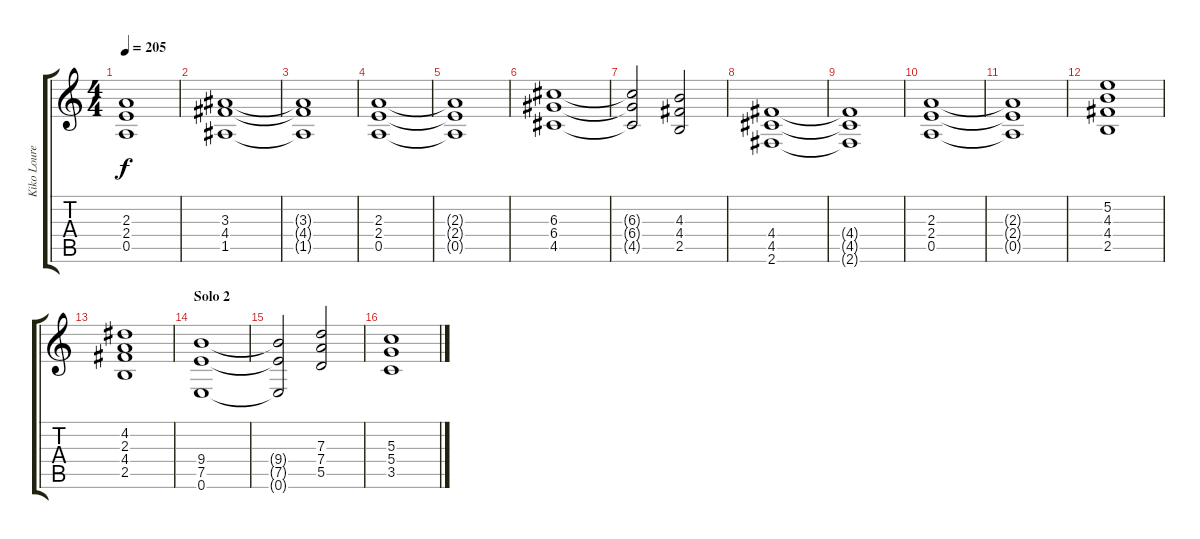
\track ("Kiko Loureiro" "Kiko Loure") {instrument distortionguitar}
\staff {score tabs}
\tuning (E4 B3 G3 D3 A2 E2) {hide}
\ts (4 4)
\tempo 205
\clef g2
\ks c
(2.3{t} 2.4{t} 0.5{t}).1{dy f} |
(3.3 4.4 1.5).1 |
(3.3{t} 4.4{t} 1.5{t}).1 |
(2.3 2.4 0.5).1 |
(2.3{t} 2.4{t} 0.5{t}).1 |
(6.3 6.4 4.5).1 |
(6.3{t} 6.4{t} 4.5{t}).2 (4.3 4.4 2.5).2 |
(4.4 4.5 2.6).1 |
(4.4{t} 4.5{t} 2.6{t}).1 |
(2.3 2.4 0.5).1 |
(2.3{t} 2.4{t} 0.5{t}).1 |
(5.2 4.3 4.4 2.5).1 |
(4.2 2.3 4.4 2.5).1 |
\section ("" "Solo 2")
(9.4 7.5 0.6).1 |
(9.4{t} 7.5{t} 0.6{t}).2 (7.3 7.4 5.5).2 |
(5.3 5.4 3.5).1
